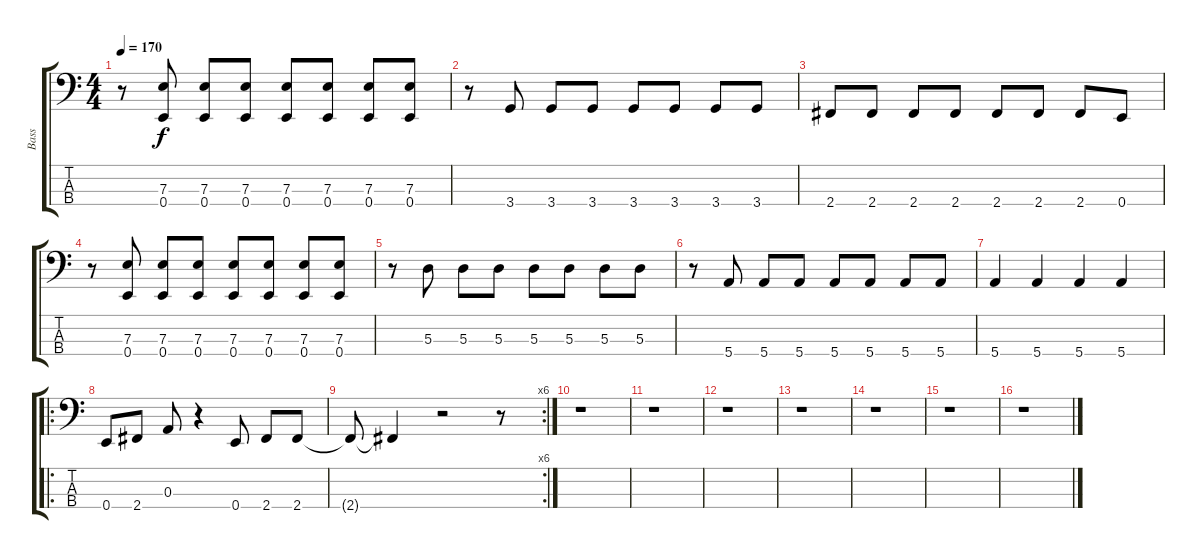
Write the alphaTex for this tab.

\track ("Bass" "Bass") {instrument electricbasspick}
\staff {score tabs}
\tuning (G2 D2 A1 E1) {hide}
\ts (4 4)
\tempo 170
\clef f4
\ks c
r.8{dy f} (7.3 0.4).8 (7.3 0.4).8 (7.3 0.4).8 (7.3 0.4).8 (7.3 0.4).8 (7.3 0.4).8 (7.3 0.4).8 |
r.8 3.4.8 3.4.8 3.4.8 3.4.8 3.4.8 3.4.8 3.4.8 |
2.4.8 2.4.8 2.4.8 2.4.8 2.4.8 2.4.8 2.4.8 0.4.8 |
r.8 (7.3 0.4).8 (7.3 0.4).8 (7.3 0.4).8 (7.3 0.4).8 (7.3 0.4).8 (7.3 0.4).8 (7.3 0.4).8 |
r.8 5.3.8 5.3.8 5.3.8 5.3.8 5.3.8 5.3.8 5.3.8 |
r.8 5.4.8 5.4.8 5.4.8 5.4.8 5.4.8 5.4.8 5.4.8 |
5.4.4 5.4.4 5.4.4 5.4.4 |
\ro
0.4.8 2.4.8 0.3.8 r.4 0.4.8 2.4.8 2.4.8 |
\rc 6
2.4{t}.8 2.4{t}.4 r.2 r.8 |
r.1 |
r.1 |
r.1 |
r.1 |
r.1 |
r.1 |
r.1
